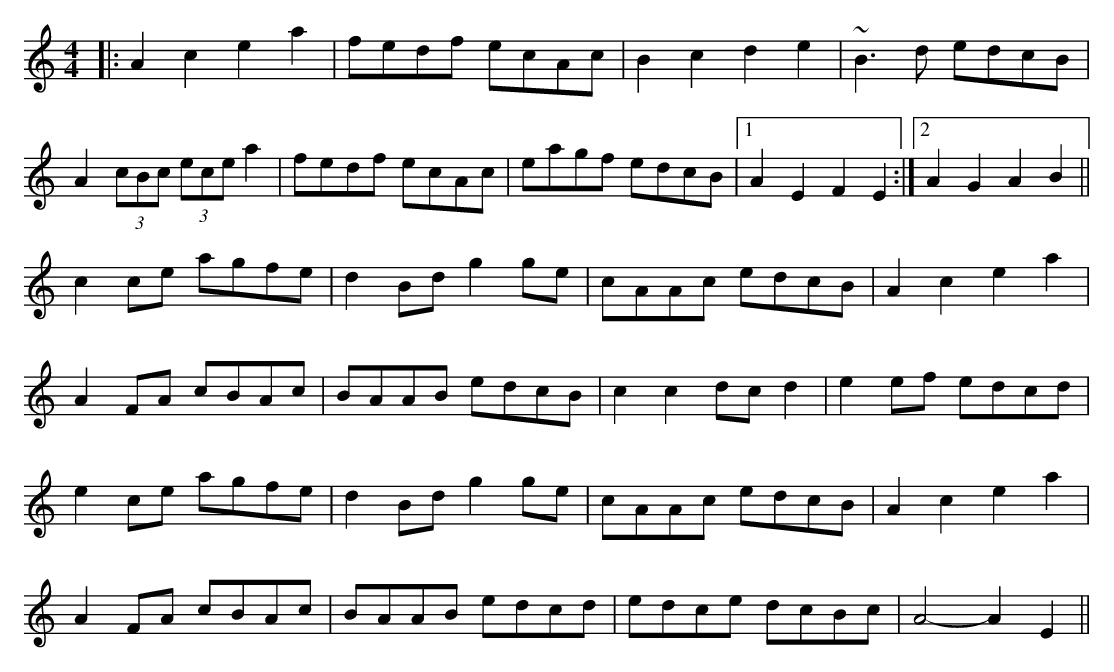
X:1
M:4/4
K:Amin
|:A2c2 e2a2|fedf ecAc|B2c2 d2e2|~B3d edcB|
A2 (3cBc (3ece a2|fedf ecAc|eagf edcB|1 A2E2 F2E2:|2 A2G2 A2B2||
c2ce agfe|d2Bd g2ge|cAAc edcB|A2c2 e2a2|
A2FA cBAc|BAAB edcB|c2c2 dcd2|e2ef edcd|
e2ce agfe|d2Bd g2ge|cAAc edcB|A2c2 e2a2|
A2FA cBAc|BAAB edcd|edce dcBc|A4- A2E2||
